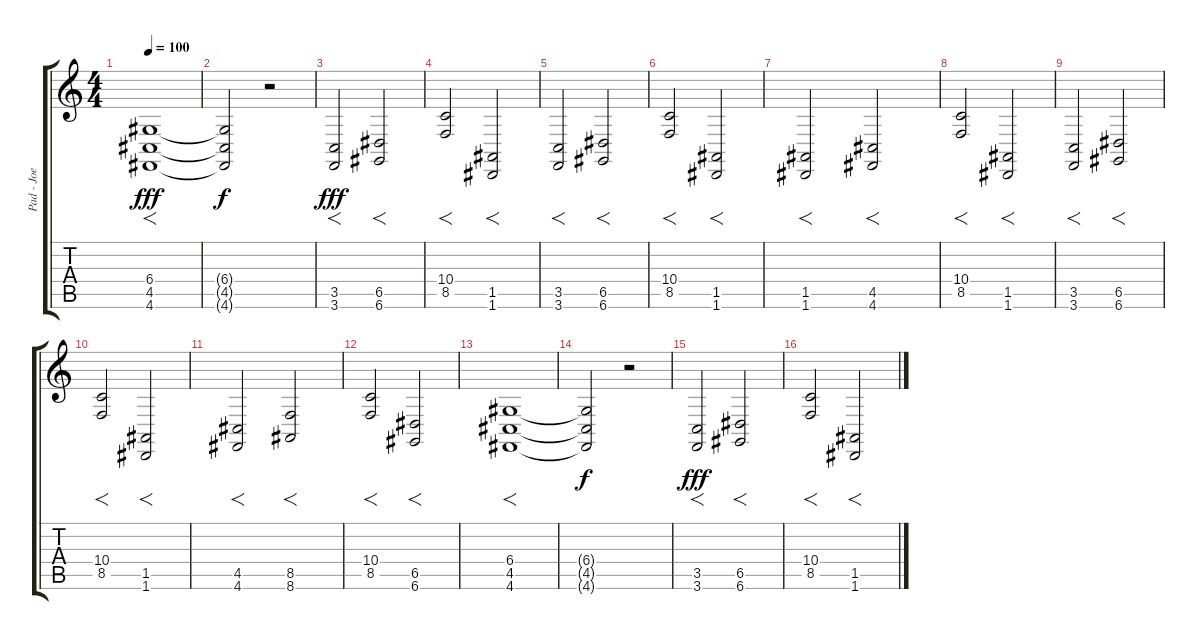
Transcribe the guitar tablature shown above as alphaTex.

\track ("Pad - Joe Hahn" "Pad - Joe ") {instrument tremolostrings}
\staff {score tabs}
\tuning (E4 B3 G3 D3 A2 D2) {hide}
\ts (4 4)
\tempo 100
\clef g2
\ks c
(6.4 4.5 4.6).1{f dy fff} |
(6.4{t} 4.5{t} 4.6{t}).2{dy f} r.2 |
(3.5 3.6).2{f dy fff} (6.5 6.6).2{f} |
(10.4 8.5).2{f} (1.5 1.6).2{f} |
(3.5 3.6).2{f} (6.5 6.6).2{f} |
(10.4 8.5).2{f} (1.5 1.6).2{f} |
(1.5 1.6).2{f} (4.5 4.6).2{f} |
(10.4 8.5).2{f} (1.5 1.6).2{f} |
(3.5 3.6).2{f} (6.5 6.6).2{f} |
(10.4 8.5).2{f} (1.5 1.6).2{f} |
(4.5 4.6).2{f} (8.5 8.6).2{f} |
(10.4 8.5).2{f} (6.5 6.6).2{f} |
(6.4 4.5 4.6).1{f} |
(6.4{t} 4.5{t} 4.6{t}).2{dy f} r.2 |
(3.5 3.6).2{f dy fff} (6.5 6.6).2{f} |
(10.4 8.5).2{f} (1.5 1.6).2{f}
